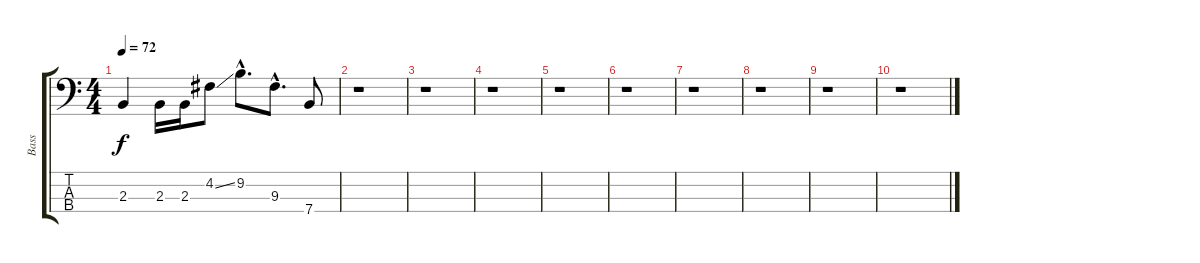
\track ("Bass" "Bass") {instrument electricbasspick}
\staff {score tabs}
\tuning (G2 D2 A1 E1) {hide}
\ts (4 4)
\tempo 72
\clef f4
\ks c
2.3.4{dy f} 2.3.16 2.3.16 4.2{ss}.8 9.2{hac}.8{d} 9.3{hac}.8{d} 7.4.8 |
r.1 |
r.1 |
r.1 |
r.1 |
r.1 |
r.1 |
r.1 |
r.1 |
r.1
